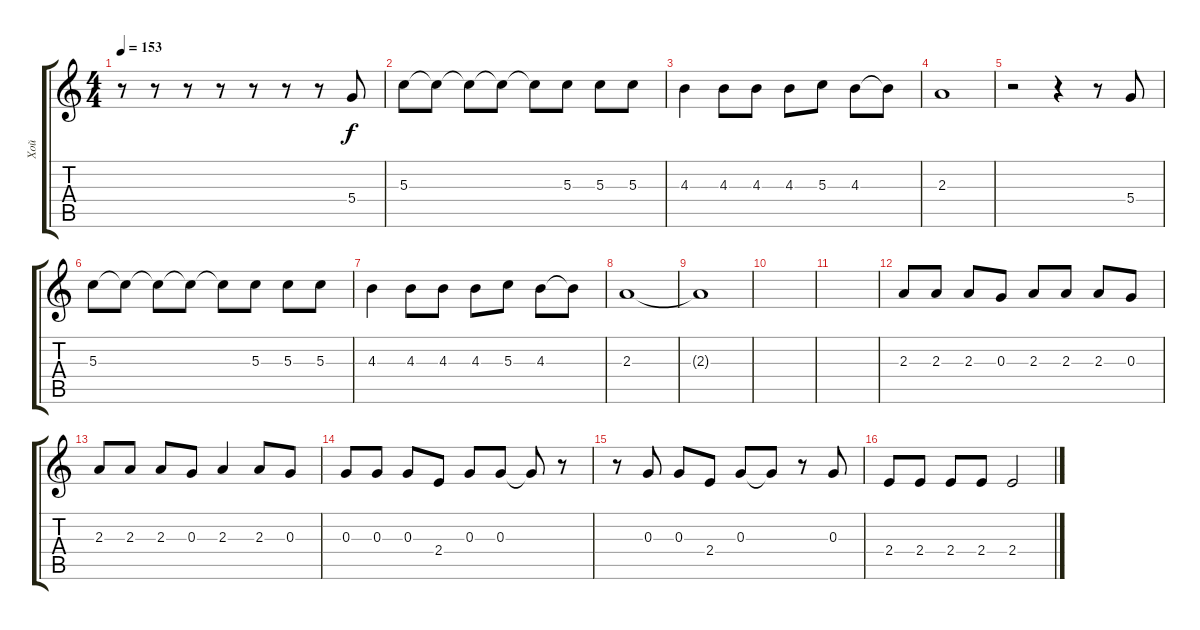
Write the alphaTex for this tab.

\track ("Хой " "Хой ") {instrument acousticguitarsteel}
\staff {score tabs}
\tuning (E4 B3 G3 D3 A2 E2) {hide}
\ts (4 4)
\tempo 153
\clef g2
\ks c
r.8{dy f} r.8 r.8 r.8 r.8 r.8 r.8 5.4.8 |
5.3.8 5.3{t}.8 5.3{t}.8 5.3{t}.8 5.3{t}.8 5.3.8 5.3.8 5.3.8 |
4.3.4 4.3.8 4.3.8 4.3.8 5.3.8 4.3.8 4.3{t}.8 |
2.3.1 |
r.2 r.4 r.8 5.4.8 |
5.3.8 5.3{t}.8 5.3{t}.8 5.3{t}.8 5.3{t}.8 5.3.8 5.3.8 5.3.8 |
4.3.4 4.3.8 4.3.8 4.3.8 5.3.8 4.3.8 4.3{t}.8 |
2.3.1 |
2.3{t}.1 |
|
|
2.3.8 2.3.8 2.3.8 0.3.8 2.3.8 2.3.8 2.3.8 0.3.8 |
2.3.8 2.3.8 2.3.8 0.3.8 2.3.4 2.3.8 0.3.8 |
0.3.8 0.3.8 0.3.8 2.4.8 0.3.8 0.3.8 0.3{t}.8 r.8 |
r.8 0.3.8 0.3.8 2.4.8 0.3.8 0.3{t}.8 r.8 0.3.8 |
2.4.8 2.4.8 2.4.8 2.4.8 2.4.2
